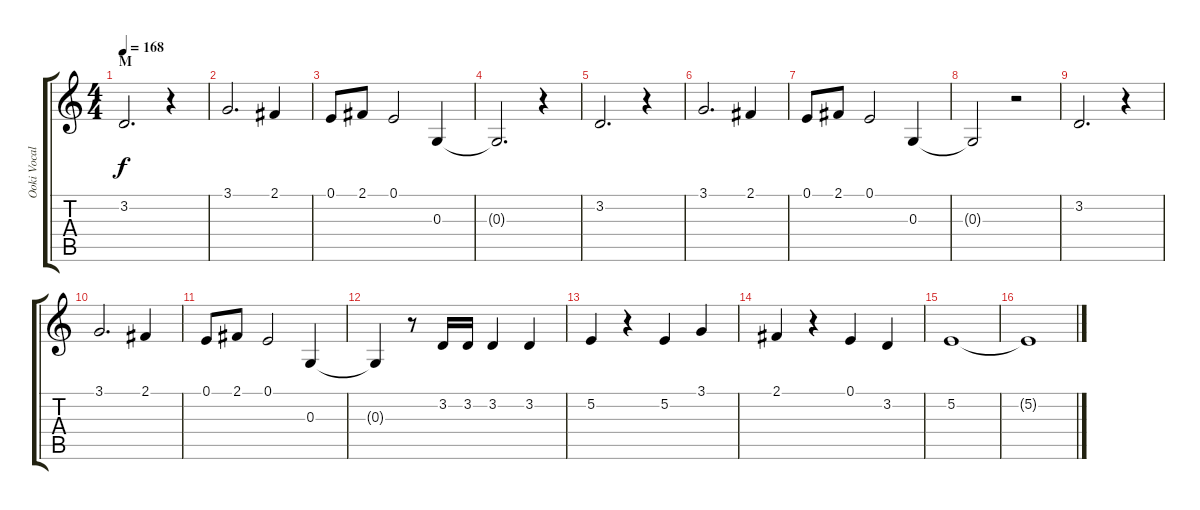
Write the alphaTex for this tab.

\track ("Ooki Vocals" "Ooki Vocal") {instrument sopranosax}
\staff {score tabs}
\tuning (E4 B3 G3 D3 A2 E2) {hide}
\ts (4 4)
\section ("" "M")
\tempo 168
\clef g2
\ks c
3.2.2{d dy f} r.4 |
3.1.2{d} 2.1.4 |
0.1.8 2.1.8 0.1.2 0.3.4 |
0.3{t}.2{d} r.4 |
3.2.2{d} r.4 |
3.1.2{d} 2.1.4 |
0.1.8 2.1.8 0.1.2 0.3.4 |
0.3{t}.2 r.2 |
3.2.2{d} r.4 |
3.1.2{d} 2.1.4 |
0.1.8 2.1.8 0.1.2 0.3.4 |
0.3{t}.4 r.8 3.2.16 3.2.16 3.2.4 3.2.4 |
5.2.4 r.4 5.2.4 3.1.4 |
2.1.4 r.4 0.1.4 3.2.4 |
5.2.1 |
5.2{t}.1
